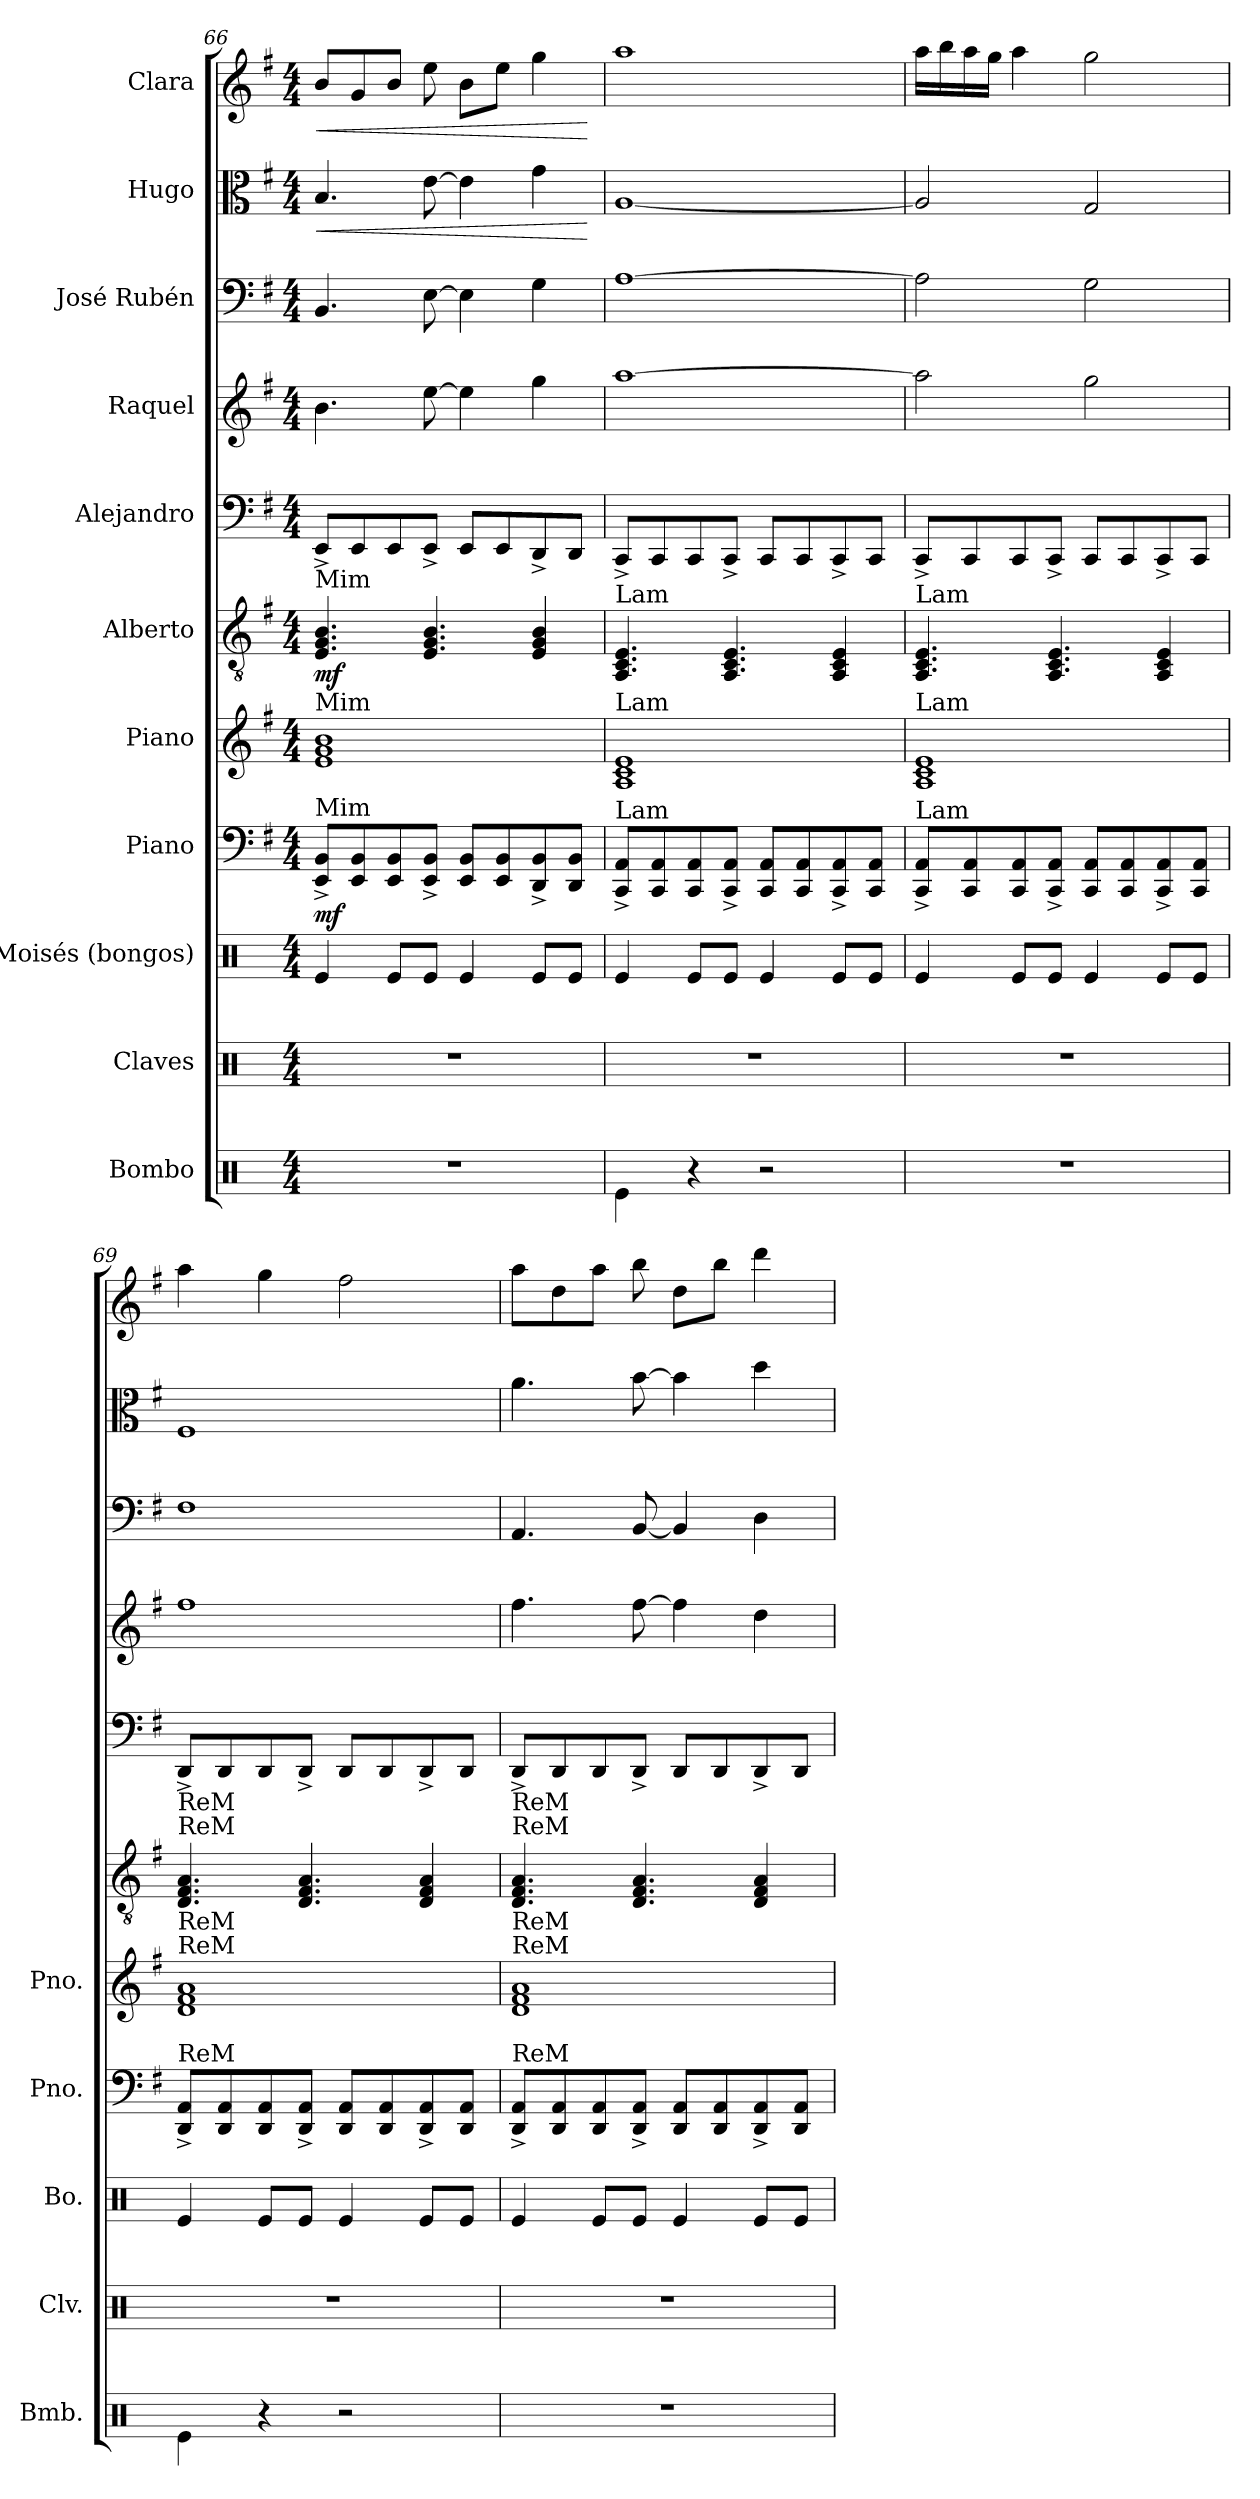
**kern	**kern	**kern	**kern	**dynam	**kern	**kern	**dynam	**kern	**kern	**kern	**kern	**dynam	**kern	**dynam
*part11	*part10	*part9	*part8	*part8	*part7	*part6	*part6	*part5	*part4	*part3	*part2	*part2	*part1	*part1
*staff11	*staff10	*staff9	*staff8	*staff8	*staff7	*staff6	*staff6	*staff5	*staff4	*staff3	*staff2	*staff2	*staff1	*staff1
*I"Bombo	*I"Claves	*I"Moisés (bongos)	*I"Piano	*	*I"Piano	*I"Alberto	*	*I"Alejandro	*I"Raquel	*I"José Rubén	*I"Hugo	*	*I"Clara	*
*I'Bmb.	*I'Clv.	*I'Bo.	*I'Pno.	*	*I'Pno.	*	*	*	*	*	*	*	*	*
*clefX	*clefX	*clefX	*clefF4	*	*clefG2	*clefGv2	*	*clefF4	*clefG2	*clefF4	*clefC3	*	*clefG2	*
*k[]	*k[]	*k[]	*k[f#]	*	*k[f#]	*k[f#]	*	*k[f#]	*k[f#]	*k[f#]	*k[f#]	*	*k[f#]	*
*M4/4	*M4/4	*M4/4	*M4/4	*	*M4/4	*M4/4	*	*M4/4	*M4/4	*M4/4	*M4/4	*	*M4/4	*
=66	=66	=66	=66	=66	=66	=66	=66	=66	=66	=66	=66	=66	=66	=66
!	!	!	!	!	!	!LO:TX:a:t=Mim	!	!	!	!	!	!	!	!
!	!	!	!	!	!LO:TX:a:t=Mim	!	!	!	!	!	!	!	!	!
!	!	!	!LO:TX:a:t=Mim	!	!	!	!	!	!	!	!	!	!	!
!	!	!	!	!LO:DY:b	!	!	!LO:DY:b	!	!	!	!	!LO:HP:b	!	!LO:HP:b
1r	1r	4Re/	8EE/^ 8BB/^L	mf	1e 1g 1b	4.E/ 4.G/ 4.B/	mf	8EE^/L	4.b\	4.BB/	4.B/	<	8b/L	<
.	.	.	8EE/ 8BB/	.	.	.	.	8EE/	.	.	.	.	8g/	.
.	.	8Re/L	8EE/ 8BB/	.	.	.	.	8EE/	.	.	.	.	8b/J	.
.	.	8Re/J	8EE/^ 8BB/^J	.	.	4.E/ 4.G/ 4.B/	.	8EE^/J	[8ee\	[8E\	[8e\	.	8ee\	.
.	.	4Re/	8EE/ 8BB/L	.	.	.	.	8EE/L	4ee\]	4E\]	4e\]	.	8b\L	.
.	.	.	8EE/ 8BB/	.	.	.	.	8EE/	.	.	.	.	8ee\J	.
.	.	8Re/L	8DD/^ 8BB/^	.	.	4E/ 4G/ 4B/	.	8DD^/	4gg\	4G\	4g\	.	4gg\	.
.	.	8Re/J	8DD/ 8BB/J	.	.	.	.	8DD/J	.	.	.	.	.	.
.	.	.	.	.	.	.	.	.	.	.	.	[	.	[
=67	=67	=67	=67	=67	=67	=67	=67	=67	=67	=67	=67	=67	=67	=67
!	!	!	!	!	!	!LO:TX:a:t=Lam	!	!	!	!	!	!	!	!
!	!	!	!	!	!LO:TX:a:t=Lam	!	!	!	!	!	!	!	!	!
!	!	!	!LO:TX:a:t=Lam	!	!	!	!	!	!	!	!	!	!	!
4Re\	1r	4Re/	8CC/^ 8AA/^L	.	1A 1c 1e	4.AA/ 4.C/ 4.E/	.	8CC^/L	[1aa	[1A	[1A	.	1aa	.
.	.	.	8CC/ 8AA/	.	.	.	.	8CC/	.	.	.	.	.	.
4r	.	8Re/L	8CC/ 8AA/	.	.	.	.	8CC/	.	.	.	.	.	.
.	.	8Re/J	8CC/^ 8AA/^J	.	.	4.AA/ 4.C/ 4.E/	.	8CC^/J	.	.	.	.	.	.
2r	.	4Re/	8CC/ 8AA/L	.	.	.	.	8CC/L	.	.	.	.	.	.
.	.	.	8CC/ 8AA/	.	.	.	.	8CC/	.	.	.	.	.	.
.	.	8Re/L	8CC/^ 8AA/^	.	.	4AA/ 4C/ 4E/	.	8CC^/	.	.	.	.	.	.
.	.	8Re/J	8CC/ 8AA/J	.	.	.	.	8CC/J	.	.	.	.	.	.
!!LO:PB:g=z
=68	=68	=68	=68	=68	=68	=68	=68	=68	=68	=68	=68	=68	=68	=68
!	!	!	!	!	!	!LO:TX:a:t=Lam	!	!	!	!	!	!	!	!
!	!	!	!	!	!LO:TX:a:t=Lam	!	!	!	!	!	!	!	!	!
!	!	!	!LO:TX:a:t=Lam	!	!	!	!	!	!	!	!	!	!	!
1r	1r	4Re/	8CC/^ 8AA/^L	.	1A 1c 1e	4.AA/ 4.C/ 4.E/	.	8CC^/L	2aa\]	2A\]	2A/]	.	16aa\LL	.
.	.	.	.	.	.	.	.	.	.	.	.	.	16bb\	.
.	.	.	8CC/ 8AA/	.	.	.	.	8CC/	.	.	.	.	16aa\	.
.	.	.	.	.	.	.	.	.	.	.	.	.	16gg\JJ	.
.	.	8Re/L	8CC/ 8AA/	.	.	.	.	8CC/	.	.	.	.	4aa\	.
.	.	8Re/J	8CC/^ 8AA/^J	.	.	4.AA/ 4.C/ 4.E/	.	8CC^/J	.	.	.	.	.	.
.	.	4Re/	8CC/ 8AA/L	.	.	.	.	8CC/L	2gg\	2G\	2G/	.	2gg\	.
.	.	.	8CC/ 8AA/	.	.	.	.	8CC/	.	.	.	.	.	.
.	.	8Re/L	8CC/^ 8AA/^	.	.	4AA/ 4C/ 4E/	.	8CC^/	.	.	.	.	.	.
.	.	8Re/J	8CC/ 8AA/J	.	.	.	.	8CC/J	.	.	.	.	.	.
=69	=69	=69	=69	=69	=69	=69	=69	=69	=69	=69	=69	=69	=69	=69
!	!	!	!	!	!	!LO:TX:a:t=ReM	!	!	!	!	!	!	!	!
!	!	!	!	!	!	!LO:TX:a:t=ReM	!	!	!	!	!	!	!	!
!	!	!	!	!	!LO:TX:a:t=ReM	!	!	!	!	!	!	!	!	!
!	!	!	!	!	!LO:TX:a:t=ReM	!	!	!	!	!	!	!	!	!
!	!	!	!LO:TX:a:t=ReM	!	!	!	!	!	!	!	!	!	!	!
4Re\	1r	4Re/	8DD/^ 8AA/^L	.	1d 1f# 1a	4.D/ 4.F#/ 4.A/	.	8DD^/L	1ff#	1F#	1F#	.	4aa\	.
.	.	.	8DD/ 8AA/	.	.	.	.	8DD/	.	.	.	.	.	.
4r	.	8Re/L	8DD/ 8AA/	.	.	.	.	8DD/	.	.	.	.	4gg\	.
.	.	8Re/J	8DD/^ 8AA/^J	.	.	4.D/ 4.F#/ 4.A/	.	8DD^/J	.	.	.	.	.	.
2r	.	4Re/	8DD/ 8AA/L	.	.	.	.	8DD/L	.	.	.	.	2ff#\	.
.	.	.	8DD/ 8AA/	.	.	.	.	8DD/	.	.	.	.	.	.
.	.	8Re/L	8DD/^ 8AA/^	.	.	4D/ 4F#/ 4A/	.	8DD^/	.	.	.	.	.	.
.	.	8Re/J	8DD/ 8AA/J	.	.	.	.	8DD/J	.	.	.	.	.	.
=70	=70	=70	=70	=70	=70	=70	=70	=70	=70	=70	=70	=70	=70	=70
!	!	!	!	!	!	!LO:TX:a:t=ReM	!	!	!	!	!	!	!	!
!	!	!	!	!	!	!LO:TX:a:t=ReM	!	!	!	!	!	!	!	!
!	!	!	!	!	!LO:TX:a:t=ReM	!	!	!	!	!	!	!	!	!
!	!	!	!	!	!LO:TX:a:t=ReM	!	!	!	!	!	!	!	!	!
!	!	!	!LO:TX:a:t=ReM	!	!	!	!	!	!	!	!	!	!	!
1r	1r	4Re/	8DD/^ 8AA/^L	.	1d 1f# 1a	4.D/ 4.F#/ 4.A/	.	8DD^/L	4.ff#\	4.AA/	4.a\	.	8aa\L	.
.	.	.	8DD/ 8AA/	.	.	.	.	8DD/	.	.	.	.	8dd\	.
.	.	8Re/L	8DD/ 8AA/	.	.	.	.	8DD/	.	.	.	.	8aa\J	.
.	.	8Re/J	8DD/^ 8AA/^J	.	.	4.D/ 4.F#/ 4.A/	.	8DD^/J	[8ff#\	[8BB/	[8b\	.	8bb\	.
.	.	4Re/	8DD/ 8AA/L	.	.	.	.	8DD/L	4ff#\]	4BB/]	4b\]	.	8dd\L	.
.	.	.	8DD/ 8AA/	.	.	.	.	8DD/	.	.	.	.	8bb\J	.
.	.	8Re/L	8DD/^ 8AA/^	.	.	4D/ 4F#/ 4A/	.	8DD^/	4dd\	4D\	4dd\	.	4ddd\	.
.	.	8Re/J	8DD/ 8AA/J	.	.	.	.	8DD/J	.	.	.	.	.	.
=	=	=	=	=	=	=	=	=	=	=	=	=	=	=
*-	*-	*-	*-	*-	*-	*-	*-	*-	*-	*-	*-	*-	*-	*-
